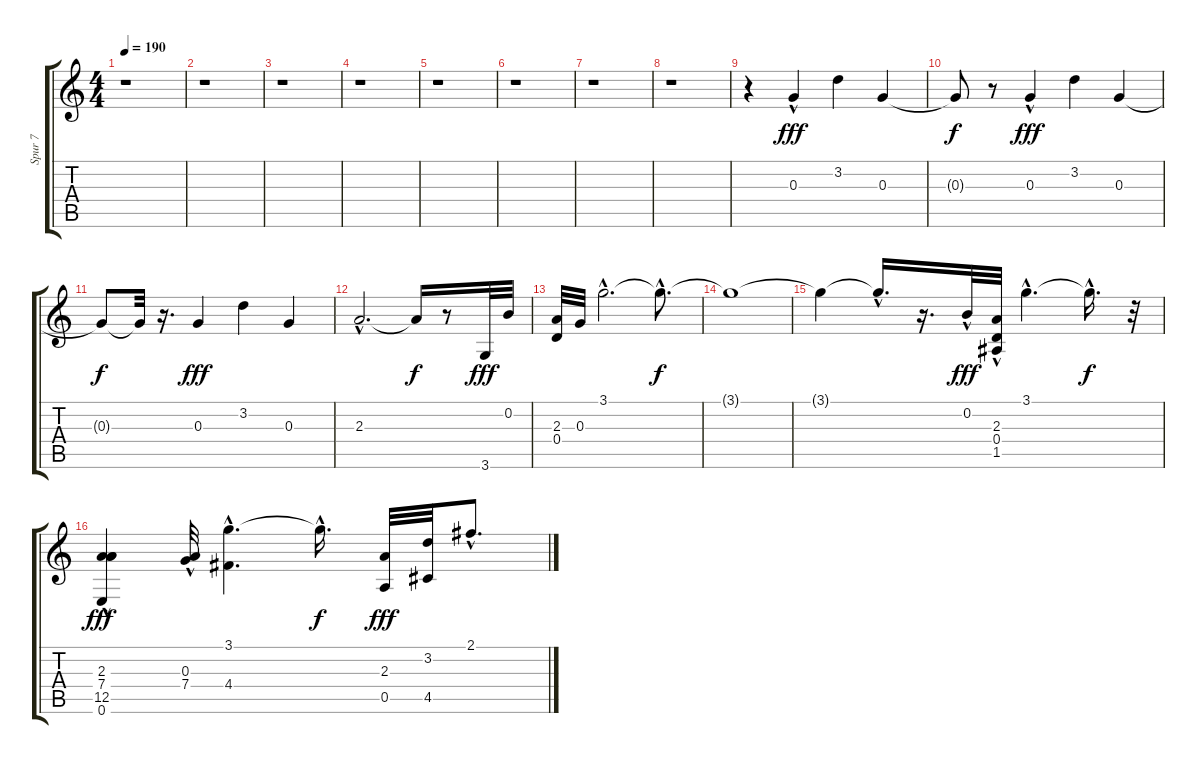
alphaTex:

\track ("Spur 7" "Spur 7") {instrument acousticguitarsteel}
\staff {score tabs}
\tuning (E4 B3 G3 D3 A2 E2) {hide}
\ts (4 4)
\tempo 190
\clef g2
\ks c
r.1{dy f} |
r.1 |
r.1 |
r.1 |
r.1 |
r.1 |
r.1 |
r.1 |
r.4 0.3{hac}.4{dy fff} 3.2.4 0.3.4 |
0.3{t}.8{dy f} r.8 0.3{hac}.4{dy fff} 3.2.4 0.3.4 |
0.3{t}.8{dy f} 0.3{t}.32 r.16{d} 0.3.4{dy fff} 3.2.4 0.3.4 |
2.3{hac}.2{d} 2.3{t}.16{dy f} r.8 3.6.32{dy fff} 0.2.32 |
(2.3 0.4).32 0.3.32 3.1{hac}.2{d} 3.1{hac t}.8{d dy f} |
3.1{t}.1 |
3.1{t}.4 3.1{hac t}.16{d} r.16{d} 0.2{hac}.32{dy fff} (2.3{hac} 0.4 1.5{hac}).32 3.1{hac}.4{d} 3.1{hac t}.16{d dy f} r.32 |
(2.3{hac} 7.4 12.5 0.6).4{dy fff} (0.3{hac} 7.4{hac}).32 (3.1{hac} 4.4{hac}).4{d} 3.1{hac t}.16{d dy f} (2.3 0.5).32{dy fff} (3.2 4.5).32 2.1{hac}.8{d}
